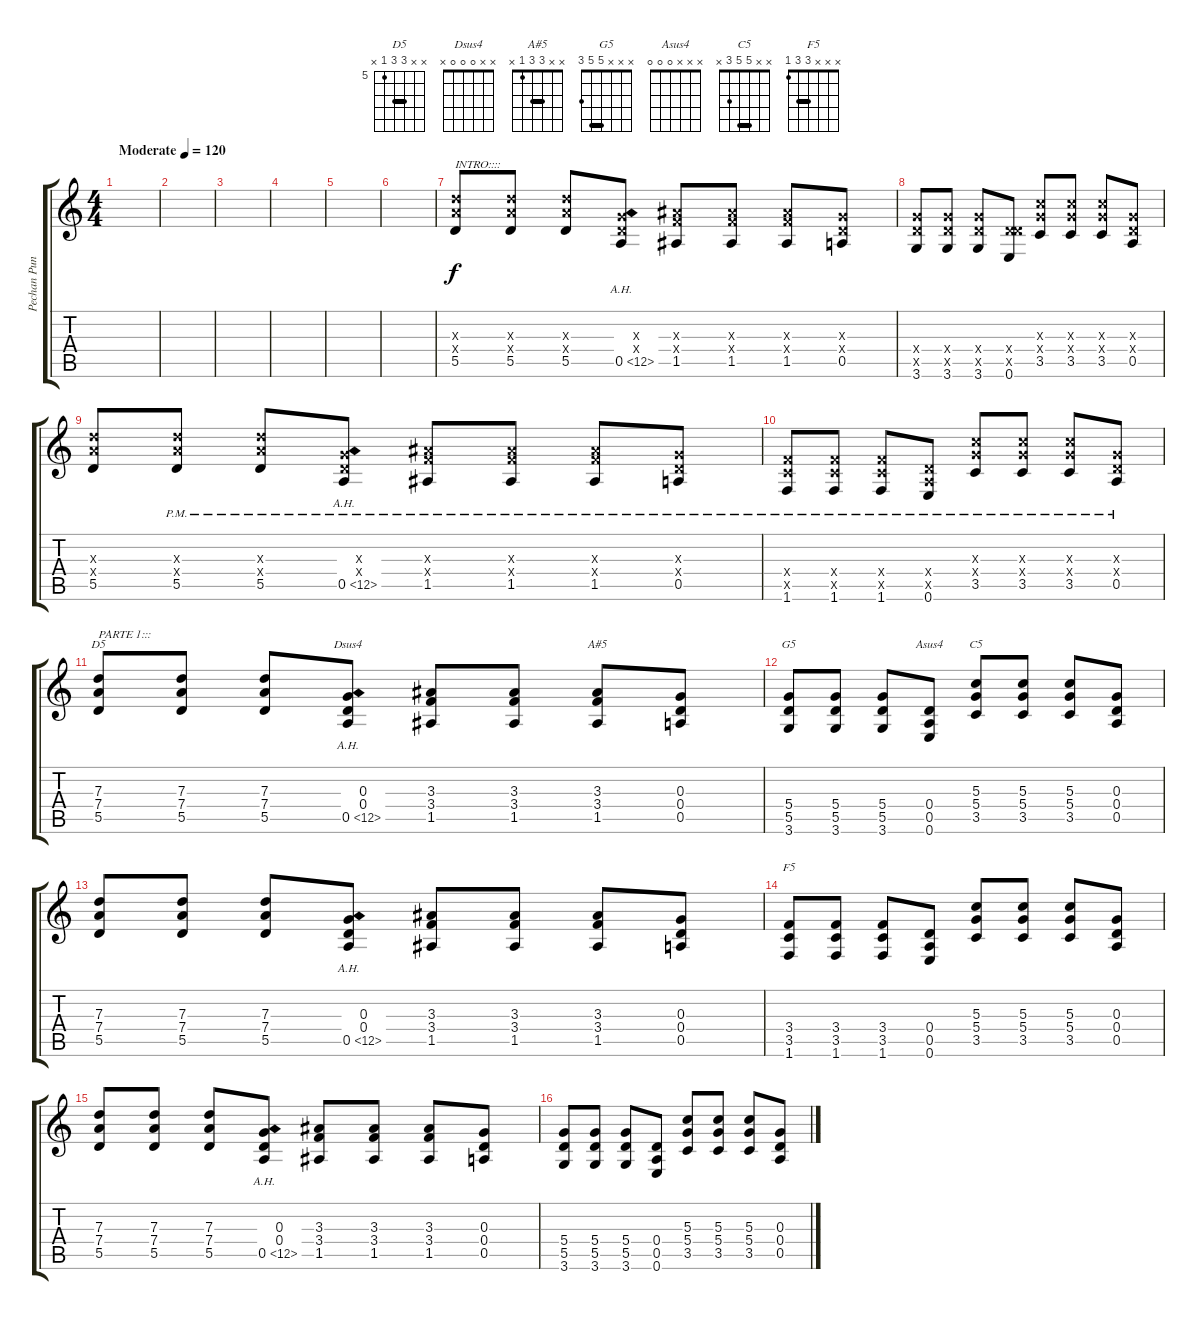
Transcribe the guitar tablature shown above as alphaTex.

\track ("Pechan Punk" "Pechan Pun") {instrument electricguitarjazz}
\staff {score tabs}
\tuning (E4 B3 G3 D3 A2 E2) {hide}
\chord ("D5" x x 7 7 5 x) {firstfret 5 barre 7}
\chord ("Dsus4" x x 0 0 0 x)
\chord ("A#5" x x 3 3 1 x) {barre 3}
\chord ("G5" x x x 5 5 3) {barre 5}
\chord ("Asus4" x x x 0 0 0)
\chord ("C5" x x 5 5 3 x) {barre 5}
\chord ("F5" x x x 3 3 1) {barre 3}
\ts (4 4)
\tempo (120 "Moderate")
\clef g2
\ks c
|
|
|
|
|
|
(7.3{x} 7.4{x} 5.5).8{txt "INTRO::::"} (7.3{x} 7.4{x} 5.5).8 (7.3{x} 7.4{x} 5.5).8 (0.3{x} 0.4{x} 0.5{ah 12}).8 (3.3{x} 3.4{x} 1.5).8 (3.3{x} 3.4{x} 1.5).8 (3.3{x} 3.4{x} 1.5).8 (0.3{x} 0.4{x} 0.5).8 |
(5.4{x} 5.5{x} 3.6).8 (5.4{x} 5.5{x} 3.6).8 (5.4{x} 5.5{x} 3.6).8 (0.4{x} 5.5{x} 0.6).8 (5.3{x} 5.4{x} 3.5).8 (5.3{x} 5.4{x} 3.5).8 (5.3{x} 5.4{x} 3.5).8 (0.3{x} 0.4{x} 0.5).8 |
(7.3{x} 7.4{x} 5.5).8 (7.3{x} 7.4{x} 5.5{pm}).8 (7.3{x} 7.4{x} 5.5{pm}).8 (0.3{x} 0.4{x} 0.5{ah 12 pm}).8 (3.3{x} 3.4{x} 1.5{pm}).8 (3.3{x} 3.4{x} 1.5{pm}).8 (3.3{x} 3.4{x} 1.5{pm}).8 (0.3{x} 0.4{x} 0.5{pm}).8 |
(3.4{x} 3.5{pm x} 1.6).8 (3.4{x} 3.5{pm x} 1.6).8 (3.4{x} 3.5{pm x} 1.6).8 (0.4{x} 0.5{pm x} 0.6).8 (5.3{x} 5.4{x} 3.5{pm}).8 (5.3{x} 5.4{x} 3.5{pm}).8 (5.3{x} 5.4{x} 3.5{pm}).8 (0.3{x} 0.4{x} 0.5{pm}).8 |
(7.3 7.4 5.5).8{ch "D5" txt "PARTE 1:::"} (7.3 7.4 5.5).8 (7.3 7.4 5.5).8 (0.3 0.4 0.5{ah 12}).8{ch "Dsus4"} (3.3 3.4 1.5).8 (3.3 3.4 1.5).8 (3.3 3.4 1.5).8{ch "A#5"} (0.3 0.4 0.5).8 |
(5.4 5.5 3.6).8{ch "G5"} (5.4 5.5 3.6).8 (5.4 5.5 3.6).8 (0.4 0.5 0.6).8{ch "Asus4"} (5.3 5.4 3.5).8{ch "C5"} (5.3 5.4 3.5).8 (5.3 5.4 3.5).8 (0.3 0.4 0.5).8 |
(7.3 7.4 5.5).8 (7.3 7.4 5.5).8 (7.3 7.4 5.5).8 (0.3 0.4 0.5{ah 12}).8 (3.3 3.4 1.5).8 (3.3 3.4 1.5).8 (3.3 3.4 1.5).8 (0.3 0.4 0.5).8 |
(3.4 3.5 1.6).8{ch "F5"} (3.4 3.5 1.6).8 (3.4 3.5 1.6).8 (0.4 0.5 0.6).8 (5.3 5.4 3.5).8 (5.3 5.4 3.5).8 (5.3 5.4 3.5).8 (0.3 0.4 0.5).8 |
(7.3 7.4 5.5).8 (7.3 7.4 5.5).8 (7.3 7.4 5.5).8 (0.3 0.4 0.5{ah 12}).8 (3.3 3.4 1.5).8 (3.3 3.4 1.5).8 (3.3 3.4 1.5).8 (0.3 0.4 0.5).8 |
(5.4 5.5 3.6).8 (5.4 5.5 3.6).8 (5.4 5.5 3.6).8 (0.4 0.5 0.6).8 (5.3 5.4 3.5).8 (5.3 5.4 3.5).8 (5.3 5.4 3.5).8 (0.3 0.4 0.5).8
